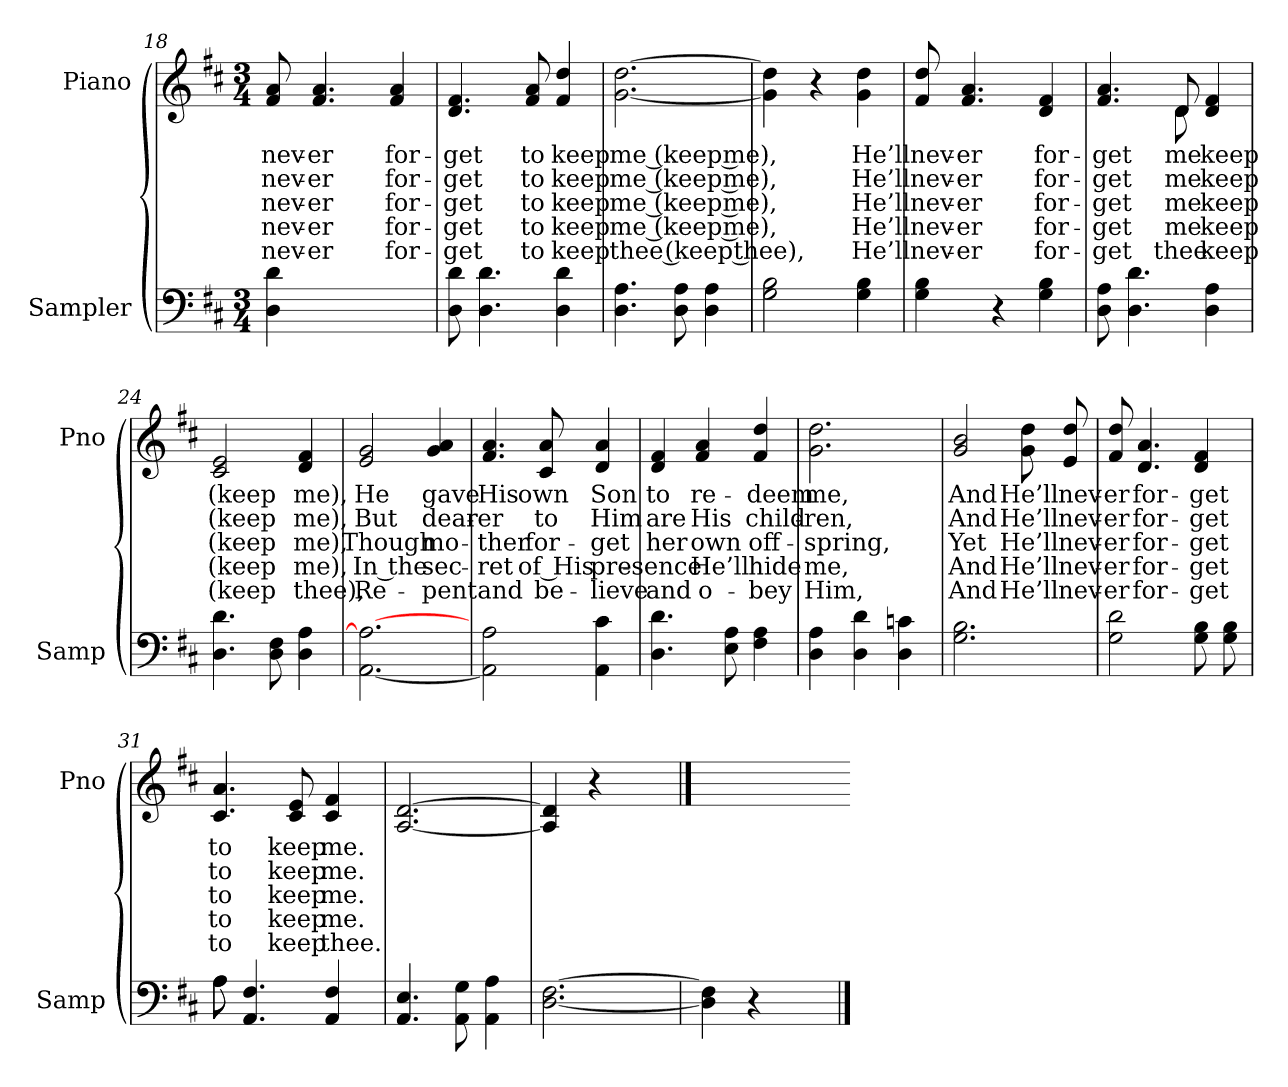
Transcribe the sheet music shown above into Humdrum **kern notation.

**kern	**kern	**text	**text	**text	**text	**text
*part2	*part1	*part1	*part1	*part1	*part1	*part1
*staff2	*staff1	*staff1	*staff1	*staff1	*staff1	*staff1
*I"Sampler	*I"Piano	*	*	*	*	*
*I'Samp	*I'Pno	*	*	*	*	*
*clefF4	*clefG2	*	*	*	*	*
*k[f#c#]	*k[f#c#]	*	*	*	*	*
*D:	*D:	*	*	*	*	*
*M3/4	*M3/4	*	*	*	*	*
=18	=18	=18	=18	=18	=18	=18
4D 4d	8f# 8a	nev-	nev-	nev-	nev-	nev-
.	4.f# 4.a	-er	-er	-er	-er	-er
2ryy	.	.	.	.	.	.
.	4f# 4a	for-	for-	for-	for-	for-
=19	=19	=19	=19	=19	=19	=19
8D 8d	4.d 4.f#	-get	-get	-get	-get	-get
4.D 4.d	.	.	.	.	.	.
.	8f# 8a	to	to	to	to	to
4D 4d	4f# 4dd	keep	keep	keep	keep	keep
=20	=20	=20	=20	=20	=20	=20
4.D 4.A	[2.g [2.dd	me (keep me),	me (keep me),	me (keep me),	me (keep me),	thee (keep thee),
8D 8A	.	.	.	.	.	.
4D 4A	.	.	.	.	.	.
=21	=21	=21	=21	=21	=21	=21
2G 2B	4g] 4dd]	.	.	.	.	.
.	4r	.	.	.	.	.
4G 4B	4g 4dd	He’ll	He’ll	He’ll	He’ll	He’ll
=22	=22	=22	=22	=22	=22	=22
4G 4B	8f# 8dd	nev-	nev-	nev-	nev-	nev-
.	4.f# 4.a	-er	-er	-er	-er	-er
4r	.	.	.	.	.	.
4G 4B	4d 4f#	for-	for-	for-	for-	for-
=23	=23	=23	=23	=23	=23	=23
*	*^	*	*	*	*	*
8D 8A	4.f# 4.a	4.ryy	-get	-get	-get	-get	-get
4.D 4.d	.	.	.	.	.	.	.
.	8d/	8d	me	me	me	me	thee
4D 4A	4d 4f#	4ryy	keep	keep	keep	keep	keep
*	*v	*v	*	*	*	*	*
=24	=24	=24	=24	=24	=24	=24
4.D 4.d	2c# 2e	(keep	(keep	(keep	(keep	(keep
8D 8F#	.	.	.	.	.	.
4D 4A	4d 4f#	me),	me),	me),	me),	thee),
=25	=25	=25	=25	=25	=25	=25
[2.AA 2.A_	2e 2g	He	But	Though	In the	Re-
.	4g 4a	gave	dear-	mo-	sec-	-pent
=26	=26	=26	=26	=26	=26	=26
2AA] 2A	4.f# 4.a	His	-er	-ther	-ret	and
.	8c# 8a	own	to	for-	of His	be-
4AA 4c#	4d 4a	Son	Him	-get	pre-	-lieve
=27	=27	=27	=27	=27	=27	=27
4.D 4.d	4d 4f#	to	are	her	-sence	and
.	4f# 4a	re-	His	own	He’ll	o-
8E 8A	.	.	.	.	.	.
4F# 4A	4f# 4dd	-deem	child-	off-	hide	-bey
=28	=28	=28	=28	=28	=28	=28
4D 4A	2.g 2.dd	me,	-ren,	-spring,	me,	Him,
4D 4d	.	.	.	.	.	.
4D 4cn	.	.	.	.	.	.
=29	=29	=29	=29	=29	=29	=29
2.G 2.B	2g 2b	And	And	Yet	And	And
.	8g 8dd	He’ll	He’ll	He’ll	He’ll	He’ll
.	8e 8dd	nev-	nev-	nev-	nev-	nev-
=30	=30	=30	=30	=30	=30	=30
2G 2d	8f# 8dd	-er	-er	-er	-er	-er
.	4.d 4.a	for-	for-	for-	for-	for-
8G 8B	4d 4f#	-get	-get	-get	-get	-get
8G 8B	.	.	.	.	.	.
=31	=31	=31	=31	=31	=31	=31
*^	*	*	*	*	*	*
8A\	8A	4.c# 4.a	to	to	to	to	to
4.AA 4.F#	2ryy	.	.	.	.	.	.
.	.	8c# 8e	keep	keep	keep	keep	keep
4AA 4F#	.	4c# 4f#	me.	me.	me.	me.	thee.
.	8ryy	.	.	.	.	.	.
*v	*v	*	*	*	*	*	*
=32	=32	=32	=32	=32	=32	=32
4.AA 4.E	[2.A [2.d	.	.	.	.	.
8AA 8G	.	.	.	.	.	.
4AA 4A	.	.	.	.	.	.
=33	=33	=33	=33	=33	=33	=33
[2.D [2.F#	4A] 4d]	.	.	.	.	.
.	4r	.	.	.	.	.
.	4ryy	.	.	.	.	.
=	==	==	==	==	==	==
4D] 4F#]	2.ryy	.	.	.	.	.
4r	.	.	.	.	.	.
4ryy	.	.	.	.	.	.
==	=	=	=	=	=	=
*-	*-	*-	*-	*-	*-	*-
